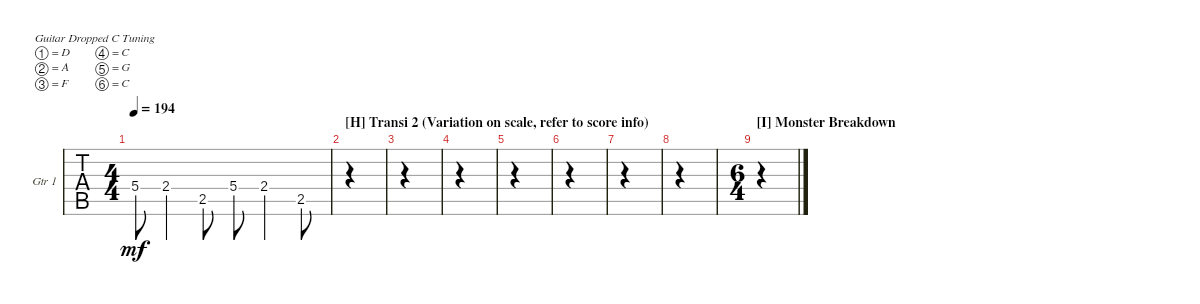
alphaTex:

\bracketExtendMode groupsimilarinstruments
\firstSystemTrackNameOrientation horizontal
\otherSystemsTrackNameOrientation horizontal
\track ("Gtr 1" "Gtr 1") {instrument acousticguitarsteel}
\staff {tabs}
\tuning (D4 A3 F3 C3 G2 C2)
\ts (4 4)
\tempo 194
\clef g2
\ks c
5.4.8{dy mf} 2.4.4 2.5.8 5.4.8 2.4.4 2.5.8 |
\section ("H" "Transi 2 (Variation on scale, refer to score info)")
|
|
|
|
|
|
|
\ts (6 4)
\section ("I" "Monster Breakdown")
